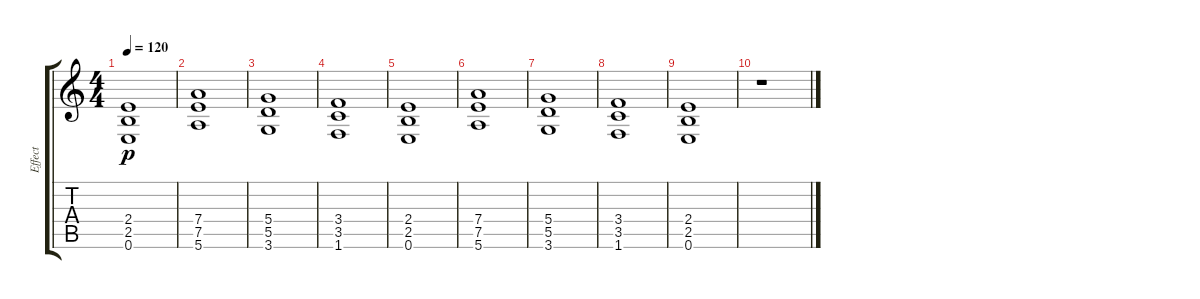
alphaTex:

\track ("Effect" "Effect") {instrument guitarharmonics}
\staff {score tabs}
\tuning (E4 B3 G3 D3 A2 E2) {hide}
\ts (4 4)
\tempo 120
\clef g2
\ks c
(2.4 2.5 0.6).1{dy p} |
(7.4 7.5 5.6).1 |
(5.4 5.5 3.6).1 |
(3.4 3.5 1.6).1 |
(2.4 2.5 0.6).1 |
(7.4 7.5 5.6).1 |
(5.4 5.5 3.6).1 |
(3.4 3.5 1.6).1 |
(2.4 2.5 0.6).1 |
r.1
